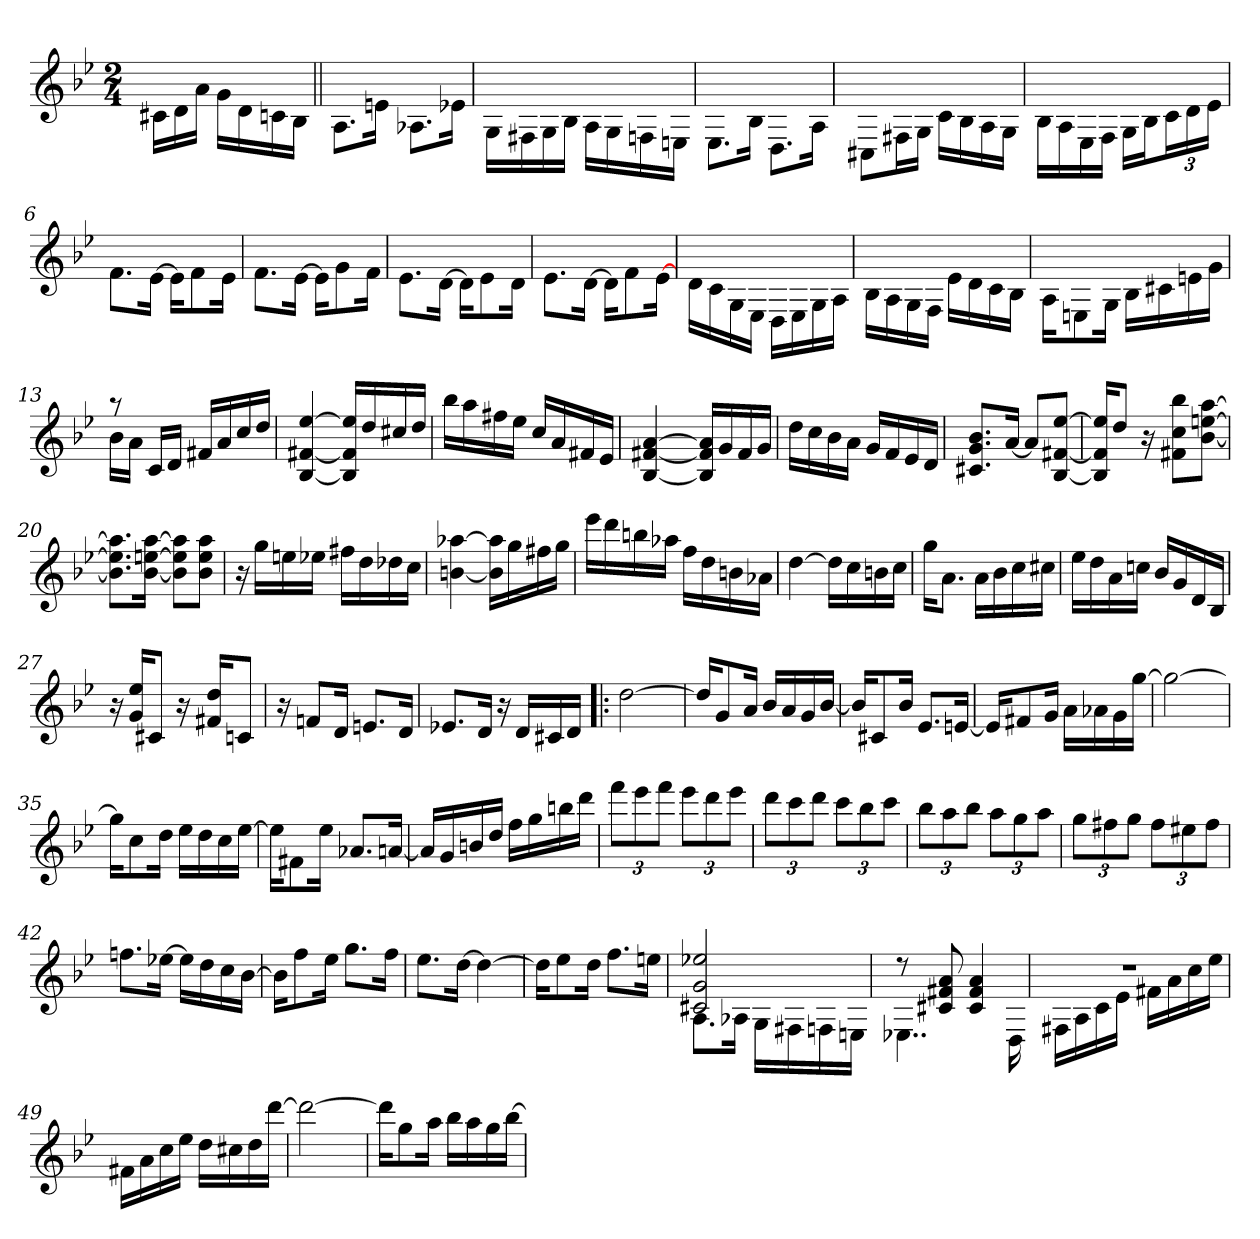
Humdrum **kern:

**kern
*part1
*staff1
*clefG2
*k[b-e-]
*g:
*M2/4
=
16c#X\LL
16d\
16a\JJ
16g\LL
16d\
16cn\
16B-\JJ
=1||
8.A\L
16en\Jk
8.A-X\L
16e-X\Jk
=2
16G\LL
16F#X\
16G\
16B-\JJ
16A\LL
16G\
16Fn\
16En\JJ
=3
8.E-\L
16B-\Jk
8.D\L
16A\Jk
=4
8C#X\L
16F#X\L
16G\JJ
16c\LL
16B-\
16A\
16G\JJ
!!LO:LB:g=z
=5
16B-\LL
16A\
16E-\
16F\JJ
16G\LL
16B-\J
24c\L
24d\
24e-\JJ
=6
8.f\L
[16e-\Jk
16e-\KL]
8f\
16e-\Jk
=7
8.f\L
[16e-\Jk
16e-\KL]
8g\
16f\Jk
=8
8.e-\L
[16d\Jk
16d\KL]
8e-\
16d\Jk
=9
8.e-\L
[16d\Jk
16d\KL]
8f\
[16e-\Jk
=10
16d\LL
16c\
16G\
16E-\JJ
16D\LL
16E-\
16G\
16A\JJ
!!LO:LB:g=z
=11
16B-\LL
16A\
16G\
16F\JJ
16e-\LL
16d\
16c\
16B-\JJ
=12
16A\KL
8En\
16G\Jk
16B-\LL
16c#X\
16en\
16g\JJ
=13
*^
8rgg	16b-\LL
.	16a\JJ
16c/LL	8ryy
16d/JJ	.
16f#X/LL	4ryy
16a/	.
16cc/	.
16dd/JJ	.
*v	*v
=14
[4B-/ [4f#X/ [4ee-/
16B-/] 16f#/] 16ee-/]LL
16dd/
16cc#X/
16dd/JJ
=15
16bb-\LL
16aa\
16ff#X\
16ee-\JJ
16cc/LL
16a/
16f#X/
16e-/JJ
!!LO:LB:g=z
=16
*^
[<4B-/ [>4f#X/ [>4a/	8ryy
.	8ryy
16B-/] 16f#/] 16a/]LL	4ryy
16g/	.
16f#/	.
16g/JJ	.
*v	*v
=17
16dd\LL
16cc\
16b-\
16a\JJ
16g/LL
16f/
16e-/
16d/JJ
=18
8.c#X/ 8.g/ 8.b-/L
[16a/Jk
8a/L]
[8B-/ [8f#X/ [8ee-/J
=19
16B-/] 16f#/] 16ee-/]KL
8dd/J
16r
8f#X\ 8cc\ 8bb-\L
[8b-\ [8een\ [8aa\J
=20
8.b-\] 8.ee\] 8.aa\]L
[16b-\ [16een\ [16aa\Jk
8b-\] 8ee\] 8aa\]L
8b-\ 8ee\ 8aa\J
=21
16r
16gg\LL
16een\
16ee-X\JJ
16ff#X\LL
16dd\
16dd-X\
16cc\JJ
!!LO:LB:g=z
=22
[4bn\ [4aa-X\
16b\] 16aa-\]LL
16gg\
16ff#X\
16gg\JJ
=23
16eee-\LL
16ddd\
16bbn\
16aa-X\JJ
16ff\LL
16dd\
16bn\
16a-X\JJ
=24
[4dd\
16dd\LL]
16cc\
16bn\
16cc\JJ
=25
16gg\KL
8.a\J
16a\LL
16b-\
16cc\
16cc#X\JJ
=26
16ee-\LL
16dd\
16a\
16ccn\JJ
16b-/LL
16g/
16d/
16B-/JJ
!!LO:LB:g=z
=27
16r
16g/ 16ee-/KL
8c#X/J
16r
16f#X/ 16dd/KL
8cn/J
=28
16r
8fn/L
16d/Jk
8.en/L
16d/Jk
=29
8.e-X/L
16d/Jk
16r
16d/LL
16c#X/
16d/JJ
=30!|:
[2dd\
=31
16dd/KL]
8g/
16a/Jk
16b-/LL
16a/
16g/
[16b-/JJ
=32
16b-/KL]
8c#X/
16b-/Jk
8.e-/L
[16en/Jk
!!LO:LB:g=z
=33
16e/KL]
8f#X/
16g/Jk
16a\LL
16a-X\
16g\
[16gg\JJ
=34
2gg\_
=35
16gg\KL]
8cc\
16dd\Jk
16ee-\LL
16dd\
16cc\
[16ee-\JJ
=36
16ee-\KL]
8f#X\
16ee-\Jk
8.a-X/L
[16an/Jk
=37
16a/LL]
16g/
16bn/
16dd/JJ
16ff\LL
16gg\
16bbn\
16ddd\JJ
=38
12fff\L
12eee-\
12fff\J
12eee-\L
12ddd\
12eee-\J
!!LO:LB:g=z
=39
12ddd\L
12ccc\
12ddd\J
12ccc\L
12bb-\
12ccc\J
=40
12bb-\L
12aa\
12bb-\J
12aa\L
12gg\
12aa\J
=41
12gg\L
12ff#X\
12gg\J
12ff#\L
12ee#X\
12ff#\J
=42
8.ffn\L
[16ee-X\Jk
16ee-\LL]
16dd\
16cc\
[16b-\JJ
=43
16b-\KL]
8ff\
16ee-\Jk
8.gg\L
16ff\Jk
=44
8.ee-\L
[16dd\Jk
4dd\_
!!LO:LB:g=z
=45
16dd\KL]
8ee-\
16dd\Jk
8.ff\L
16een\Jk
=46
*^
2c#X/ 2g/ 2ee-X/	8.A\L
.	16A-X\Jk
.	16G\LL
.	16F#X\
.	16Fn\
.	16En\JJ
=47	=47
8rdd	4..E-X\
8c#X/ 8f#X/ 8a/	.
4c#/ 4f#/ 4a/	.
.	16D\
=48	=48
2rdd	16F#X\LL
.	16A\
.	16c\
.	16e-\JJ
.	16f#X\LL
.	16a\
.	16cc\
.	16ee-\JJ
*v	*v
=49
16f#X\LL
16a\
16cc\
16ee-\JJ
16dd\LL
16cc#X\
16dd\
[16ddd\JJ
!!LO:LB:g=z
=50
2ddd\_
=51
16ddd\KL]
8gg\
16aa\Jk
16bb-\LL
16aa\
16gg\
[16bb-\JJ
=
*-
